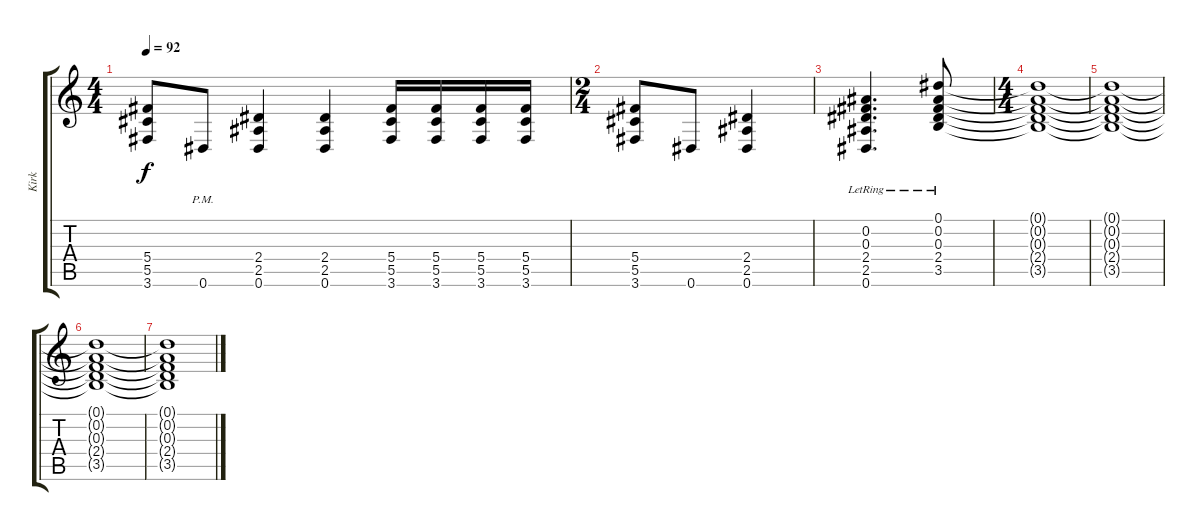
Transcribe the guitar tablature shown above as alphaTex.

\track ("Kirk" "Kirk") {instrument distortionguitar}
\staff {score tabs}
\tuning (Eb4 Bb3 Gb3 Db3 Ab2 Eb2) {hide}
\ts (4 4)
\tempo 92
\clef g2
\ks c
(5.4 5.5 3.6).8{dy f} 0.6{pm}.8 (2.4 2.5 0.6).4 (2.4 2.5 0.6).4 (5.4 5.5 3.6).16 (5.4 5.5 3.6).16 (5.4 5.5 3.6).16 (5.4 5.5 3.6).16 |
\ts (2 4)
(5.4 5.5 3.6).8 0.6.8 (2.4 2.5 0.6).4 |
(0.2{lr} 0.3{lr} 2.4{lr} 2.5{lr} 0.6{lr}).4{d} (0.1 0.2{lr} 0.3{lr} 2.4{lr} 3.5{lr}).8 |
\ts (4 4)
(0.1{t} 0.2{t} 0.3{t} 2.4{t} 3.5{t}).1 |
(0.1{t} 0.2{t} 0.3{t} 2.4{t} 3.5{t}).1 |
(0.1{t} 0.2{t} 0.3{t} 2.4{t} 3.5{t}).1 |
(0.1{t} 0.2{t} 0.3{t} 2.4{t} 3.5{t}).1
